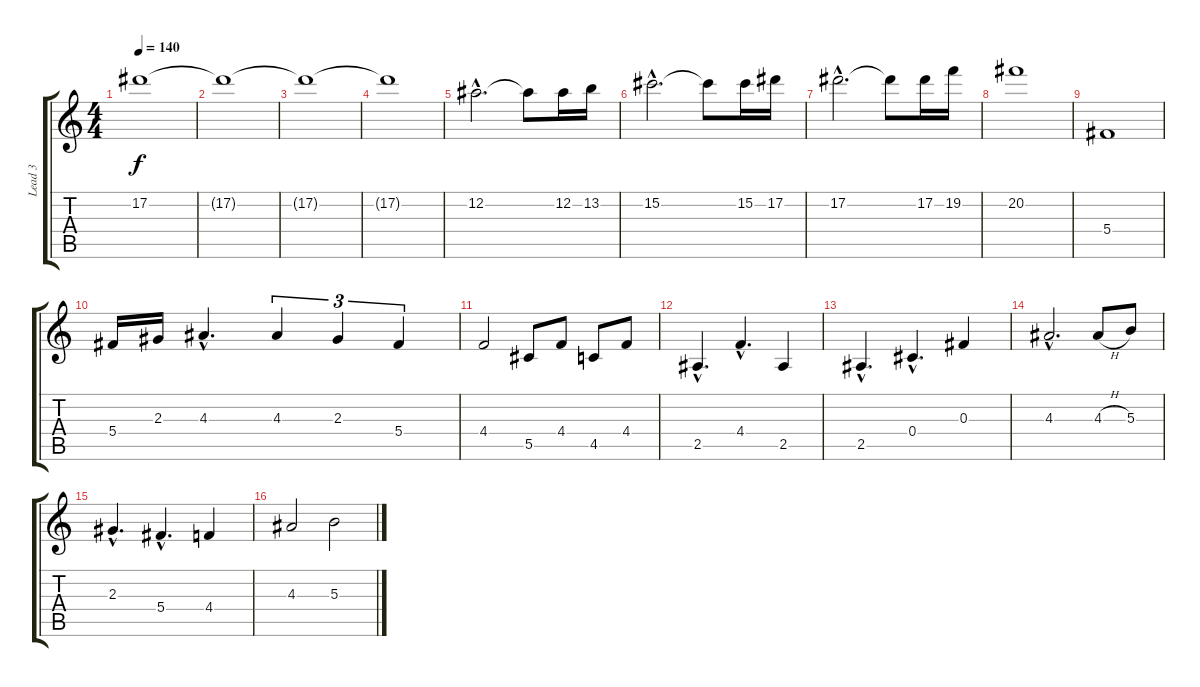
\track ("Lead 3" "Lead 3") {instrument distortionguitar}
\staff {score tabs}
\tuning (Eb4 Bb3 Gb3 Db3 Ab2 Eb2) {hide}
\ts (4 4)
\tempo 140
\clef g2
\ks c
17.2.1{dy f} |
17.2{t}.1 |
17.2{t}.1 |
17.2{t}.1 |
12.2{hac}.2{d} 12.2{t}.8 12.2.16 13.2.16 |
15.2{hac}.2{d} 15.2{t}.8 15.2.16 17.2.16 |
17.2{hac}.2{d} 17.2{t}.8 17.2.16 19.2.16 |
20.2.1 |
5.4.1 |
5.4.16 2.3.16 4.3{hac}.4{d} 4.3.4{tu (3 2)} 2.3.4{tu (3 2)} 5.4.4{tu (3 2)} |
4.4.2 5.5.8 4.4.8 4.5.8 4.4.8 |
2.5{hac}.4{d} 4.4{hac}.4{d} 2.5.4 |
2.5{hac}.4{d} 0.4{hac}.4{d} 0.3.4 |
4.3{hac}.2{d} 4.3{h}.8 5.3.8 |
2.3{hac}.4{d} 5.4{hac}.4{d} 4.4.4 |
4.3.2 5.3.2
